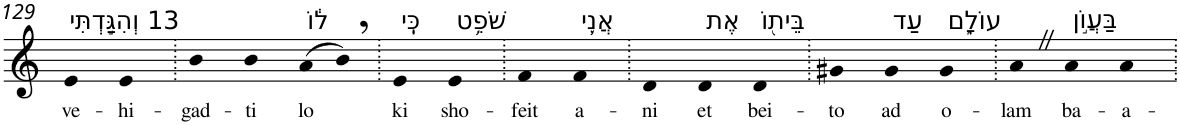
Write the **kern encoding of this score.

**kern	**text
*part1	*part1
*staff1	*staff1
*I"Piano	*
*I'Pno	*
!!LO:PB:g=z
*clefG2	*
*k[]	*
=129	=129
!LO:TX:a:t=13 וְהִגַּ֣דְתִּי	!
!	!LO:LY:b
4e	ve-
!	!LO:LY:b
4e	-hi-
=130.	=130.
!	!LO:LY:b
4b	-gad-
!	!LO:LY:b
4b	-ti
!LO:TX:a:t=ל֔וֹ	!
!	!LO:LY:b
(>8a	lo
8b,)	.
=131.	=131.
!LO:TX:a:t=כִּֽי	!
!	!LO:LY:b
4e	ki
!LO:TX:a:t=שֹׁפֵ֥ט	!
!	!LO:LY:b
4e	sho-
=132.	=132.
!	!LO:LY:b
4f	-feit
!LO:TX:a:t=אֲנִ֛י	!
!	!LO:LY:b
4f	a-
=133.	=133.
!	!LO:LY:b
4d	-ni
!LO:TX:a:t=אֶת	!
!	!LO:LY:b
4d	et
!LO:TX:a:t=בֵּית֖וֹ	!
!	!LO:LY:b
4d	bei-
=134.	=134.
!	!LO:LY:b
4g#X	-to
!LO:TX:a:t=עַד	!
!	!LO:LY:b
4g#	ad
!LO:TX:a:t=עוֹלָ֑ם	!
!	!LO:LY:b
4g#	o-
=135.	=135.
!	!LO:LY:b
4aZ	-lam
!LO:TX:a:t=בַּעֲוֺ֣ן	!
!	!LO:LY:b
4a	ba-
!	!LO:LY:b
4a	-a-
=.	=.
*-	*-
